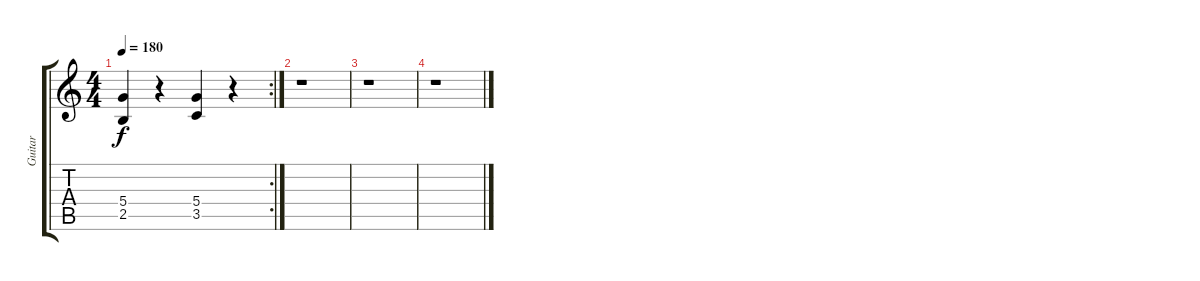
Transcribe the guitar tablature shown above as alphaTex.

\track ("Guitar" "Guitar") {instrument distortionguitar}
\staff {score tabs}
\tuning (E4 B3 G3 D3 A2 E2) {hide}
\rc 2
\ts (4 4)
\tempo 180
\clef g2
\ks c
(5.4 2.5).4{dy f} r.4 (5.4 3.5).4 r.4 |
r.1 |
r.1 |
r.1
